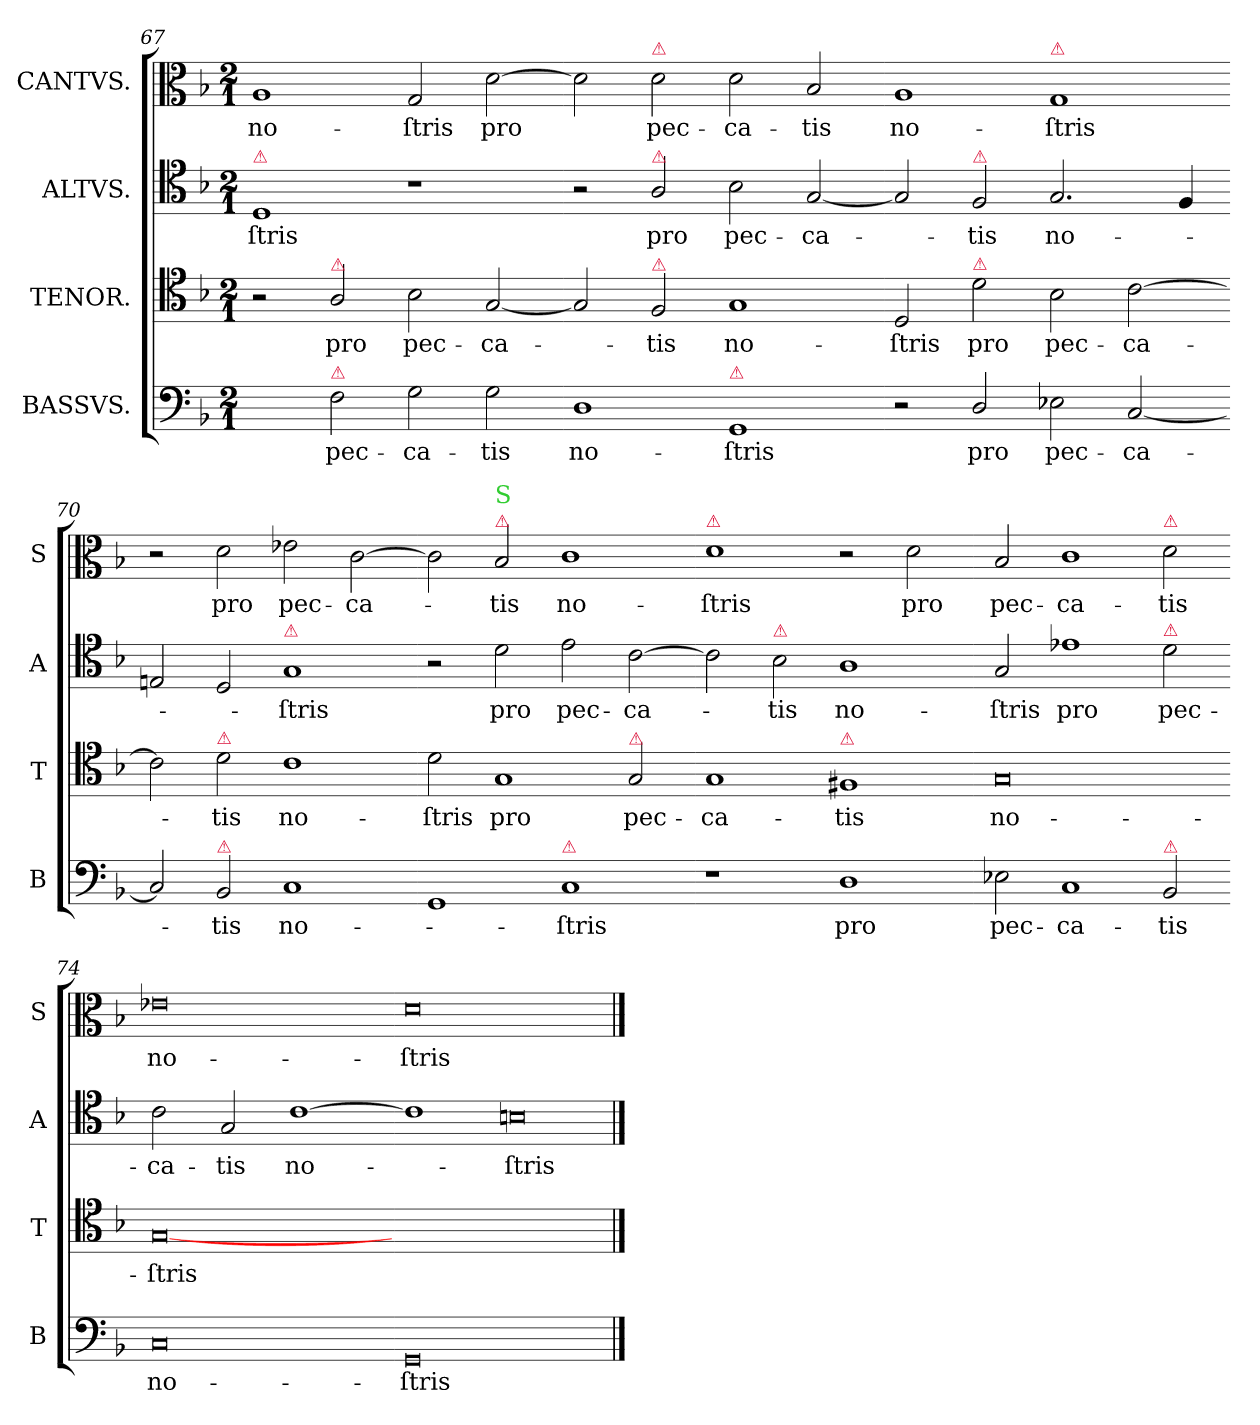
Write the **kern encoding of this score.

**kern	**text	**kern	**text	**kern	**text	**kern	**text
*part4	*part4	*part3	*part3	*part2	*part2	*part1	*part1
*staff4	*staff4	*staff3	*staff3	*staff2	*staff2	*staff1	*staff1
*I"BASSVS.	*	*I"TENOR.	*	*I"ALTVS.	*	*I"CANTVS.	*
*I'B	*	*I'T	*	*I'A	*	*I'S	*
*clefF4	*	*clefC4	*	*clefC4	*	*clefC3	*
*k[b-]	*	*k[b-]	*	*k[b-]	*	*k[b-]	*
*F:	*	*F:	*	*F:	*	*F:	*
*M2/1	*	*M2/1	*	*M2/1	*	*M2/1	*
=67	=67	=67	=67	=67	=67	=67	=67
!	!	!	!	!LO:TX:a:color=crimson:t=⚠	!	!	!
!	!	!	!	!	!	!	!LO:LY:i
2ryy	.	2r	.	1D	-ſtris	1A	no-
!	!	!LO:TX:a:color=crimson:t=⚠	!	!	!	!	!
!LO:TX:a:color=crimson:t=⚠	!	!	!	!	!	!	!
2F\	pec-	2A/	pro	.	.	.	.
!	!	!	!	!	!	!	!LO:LY:i
2G\	-ca-	2B-\	pec-	1r	.	2G/	-ſtris
!	!	!	!	!	!	!	!LO:LY:i
2G\	-tis	[2G/	-ca-	.	.	[2d\	pro
=68-	=68-	=68-	=68-	=68-	=68-	=68-	=68-
1D	no-	2G/]	.	2r	.	2d\]	.
!	!	!	!	!	!	!LO:TX:a:color=crimson:t=⚠	!
!	!	!	!	!LO:TX:a:color=crimson:t=⚠	!	!	!
!	!	!LO:TX:a:color=crimson:t=⚠	!	!	!	!	!
!	!	!	!	!	!LO:LY:i	!	!LO:LY:i
.	.	2F/	-tis	2A/	pro	2d\	pec-
!LO:TX:a:color=crimson:t=⚠	!	!	!	!	!	!	!
!	!	!	!	!	!LO:LY:i	!	!LO:LY:i
1GG	-ſtris	1G	no-	2B-\	pec-	2d\	-ca-
!	!	!	!	!	!LO:LY:i	!	!LO:LY:i
.	.	.	.	[2G/	-ca-	2B-/	-tis
=69-	=69-	=69-	=69-	=69-	=69-	=69-	=69-
!	!	!	!	!	!	!	!LO:LY:i
2r	.	2D/	-ſtris	2G/]	.	1A	no-
!	!	!	!	!LO:TX:a:color=crimson:t=⚠	!	!	!
!	!	!LO:TX:a:color=crimson:t=⚠	!	!	!	!	!
!	!	!	!LO:LY:i	!	!LO:LY:i	!	!
2D/	pro	2d\	pro	2F/	-tis	.	.
!	!	!	!	!	!	!LO:TX:a:color=crimson:t=⚠	!
!	!	!	!LO:LY:i	!	!LO:LY:i	!	!LO:LY:i
2E-X\	pec-	2B-\	pec-	2.G/	no-	1G	-ſtris
!	!	!	!LO:LY:i	!	!	!	!
[2C/	-ca-	[2c\	-ca-	.	.	.	.
.	.	.	.	4F/	.	.	.
=70-	=70-	=70-	=70-	=70-	=70-	=70-	=70-
2C/]	.	2c\]	.	2En/	.	2r	.
!	!	!LO:TX:a:color=crimson:t=⚠	!	!	!	!	!
!LO:TX:a:color=crimson:t=⚠	!	!	!	!	!	!	!
!	!	!	!LO:LY:i	!	!	!	!
2BB-/	-tis	2d\	-tis	2D/	.	2d\	pro
!	!	!	!	!LO:TX:a:color=crimson:t=⚠	!	!	!
!	!	!	!LO:LY:i	!	!LO:LY:i	!	!
1C	no-	1c	no-	1G	-ſtris	2e-X\	pec-
.	.	.	.	.	.	[2c\	-ca-
=71-	=71-	=71-	=71-	=71-	=71-	=71-	=71-
!	!	!	!LO:LY:i	!	!	!	!
1GG	.	2d\	-ſtris	2r	.	2c\]	.
!	!	!	!	!	!	!LO:TX:a:color=crimson:t=⚠	!
!	!	!	!	!	!	!LO:TX:a:color=limegreen:t=S	!
!	!	!	!LO:LY:i	!	!	!	!
.	.	1G	pro	2d\	pro	2B-/	-tis
!LO:TX:a:color=crimson:t=⚠	!	!	!	!	!	!	!
1C	-ſtris	.	.	2e\	pec-	1c	no-
!	!	!LO:TX:a:color=crimson:t=⚠	!	!	!	!	!
!	!	!	!LO:LY:i	!	!	!	!
.	.	2G/	pec-	[2c\	-ca-	.	.
=72-	=72-	=72-	=72-	=72-	=72-	=72-	=72-
!	!	!	!	!	!	!LO:TX:a:color=crimson:t=⚠	!
!	!	!	!LO:LY:i	!	!	!	!
1r	.	1G	-ca-	2c\]	.	1d	-ſtris
!	!	!	!	!LO:TX:a:color=crimson:t=⚠	!	!	!
.	.	.	.	2B-\	-tis	.	.
!	!	!LO:TX:a:color=crimson:t=⚠	!	!	!	!	!
!	!LO:LY:i	!	!LO:LY:i	!	!	!	!
1D	pro	1F#X	-tis	1A	no-	2r	.
!	!	!	!	!	!	!	!LO:LY:i
.	.	.	.	.	.	2d\	pro
=73-	=73-	=73-	=73-	=73-	=73-	=73-	=73-
!	!LO:LY:i	!	!LO:LY:i	!	!	!	!LO:LY:i
2E-X\	pec-	0G	no-	2G/	-ſtris	2B-/	pec-
!	!LO:LY:i	!	!	!	!LO:LY:i	!	!LO:LY:i
1C	-ca-	.	.	1e-X	pro	1c	-ca-
!	!	!	!	!	!	!LO:TX:a:color=crimson:t=⚠	!
!	!	!	!	!LO:TX:a:color=crimson:t=⚠	!	!	!
!LO:TX:a:color=crimson:t=⚠	!	!	!	!	!	!	!
!	!LO:LY:i	!	!	!	!LO:LY:i	!	!LO:LY:i
2BB-/	-tis	.	.	2d\	pec-	2d\	-tis
=74-	=74-	=74-	=74-	=74-	=74-	=74-	=74-
!	!LO:LY:i	!	!LO:LY:i	!	!LO:LY:i	!	!LO:LY:i
0C	no-	[0G	-ſtris	2c\	-ca-	0e-X	no-
!	!	!	!	!	!LO:LY:i	!	!
.	.	.	.	2G/	-tis	.	.
!	!	!	!	!	!LO:LY:i	!	!
.	.	.	.	[1c	no-	.	.
=75-	=75-	=75-	=75-	=75-	=75-	=75-	=75-
!	!LO:LY:i	!	!	!	!	!	!LO:LY:i
0GG	-ſtris	0ryy	.	1c]	.	0d	-ſtris
!	!	!	!	!LO:N:vis=0	!LO:LY:i	!	!
.	.	.	.	1Bn	-ſtris	.	.
==	==	==	==	==	==	==	==
*-	*-	*-	*-	*-	*-	*-	*-
